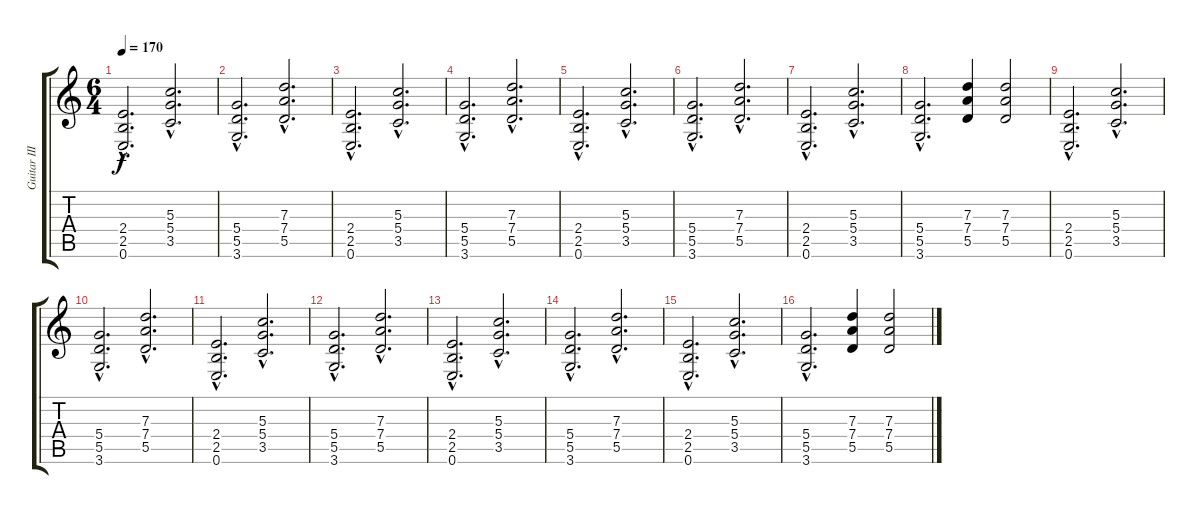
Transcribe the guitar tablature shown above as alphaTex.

\track ("Guitar III" "Guitar III") {instrument distortionguitar}
\staff {score tabs}
\tuning (E4 B3 G3 D3 A2 E2) {hide}
\ts (6 4)
\tempo 170
\clef g2
\ks c
(2.4{hac} 2.5{hac} 0.6{hac}).2{d dy f volume 12 instrument distortionguitar} (5.3{hac} 5.4{hac} 3.5{hac}).2{d} |
(5.4{hac} 5.5{hac} 3.6{hac}).2{d} (7.3{hac} 7.4{hac} 5.5{hac}).2{d} |
(2.4{hac} 2.5{hac} 0.6{hac}).2{d} (5.3{hac} 5.4{hac} 3.5{hac}).2{d} |
(5.4{hac} 5.5{hac} 3.6{hac}).2{d} (7.3{hac} 7.4{hac} 5.5{hac}).2{d} |
(2.4{hac} 2.5{hac} 0.6{hac}).2{d} (5.3{hac} 5.4{hac} 3.5{hac}).2{d} |
(5.4{hac} 5.5{hac} 3.6{hac}).2{d} (7.3{hac} 7.4{hac} 5.5{hac}).2{d} |
(2.4{hac} 2.5{hac} 0.6{hac}).2{d} (5.3{hac} 5.4{hac} 3.5{hac}).2{d} |
(5.4{hac} 5.5{hac} 3.6{hac}).2{d} (7.3 7.4 5.5).4 (7.3 7.4 5.5).2 |
(2.4{hac} 2.5{hac} 0.6{hac}).2{d} (5.3{hac} 5.4{hac} 3.5{hac}).2{d} |
(5.4{hac} 5.5{hac} 3.6{hac}).2{d} (7.3{hac} 7.4{hac} 5.5{hac}).2{d} |
(2.4{hac} 2.5{hac} 0.6{hac}).2{d} (5.3{hac} 5.4{hac} 3.5{hac}).2{d} |
(5.4{hac} 5.5{hac} 3.6{hac}).2{d} (7.3{hac} 7.4{hac} 5.5{hac}).2{d} |
(2.4{hac} 2.5{hac} 0.6{hac}).2{d} (5.3{hac} 5.4{hac} 3.5{hac}).2{d} |
(5.4{hac} 5.5{hac} 3.6{hac}).2{d} (7.3{hac} 7.4{hac} 5.5{hac}).2{d} |
(2.4{hac} 2.5{hac} 0.6{hac}).2{d} (5.3{hac} 5.4{hac} 3.5{hac}).2{d} |
(5.4{hac} 5.5{hac} 3.6{hac}).2{d} (7.3 7.4 5.5).4 (7.3 7.4 5.5).2
